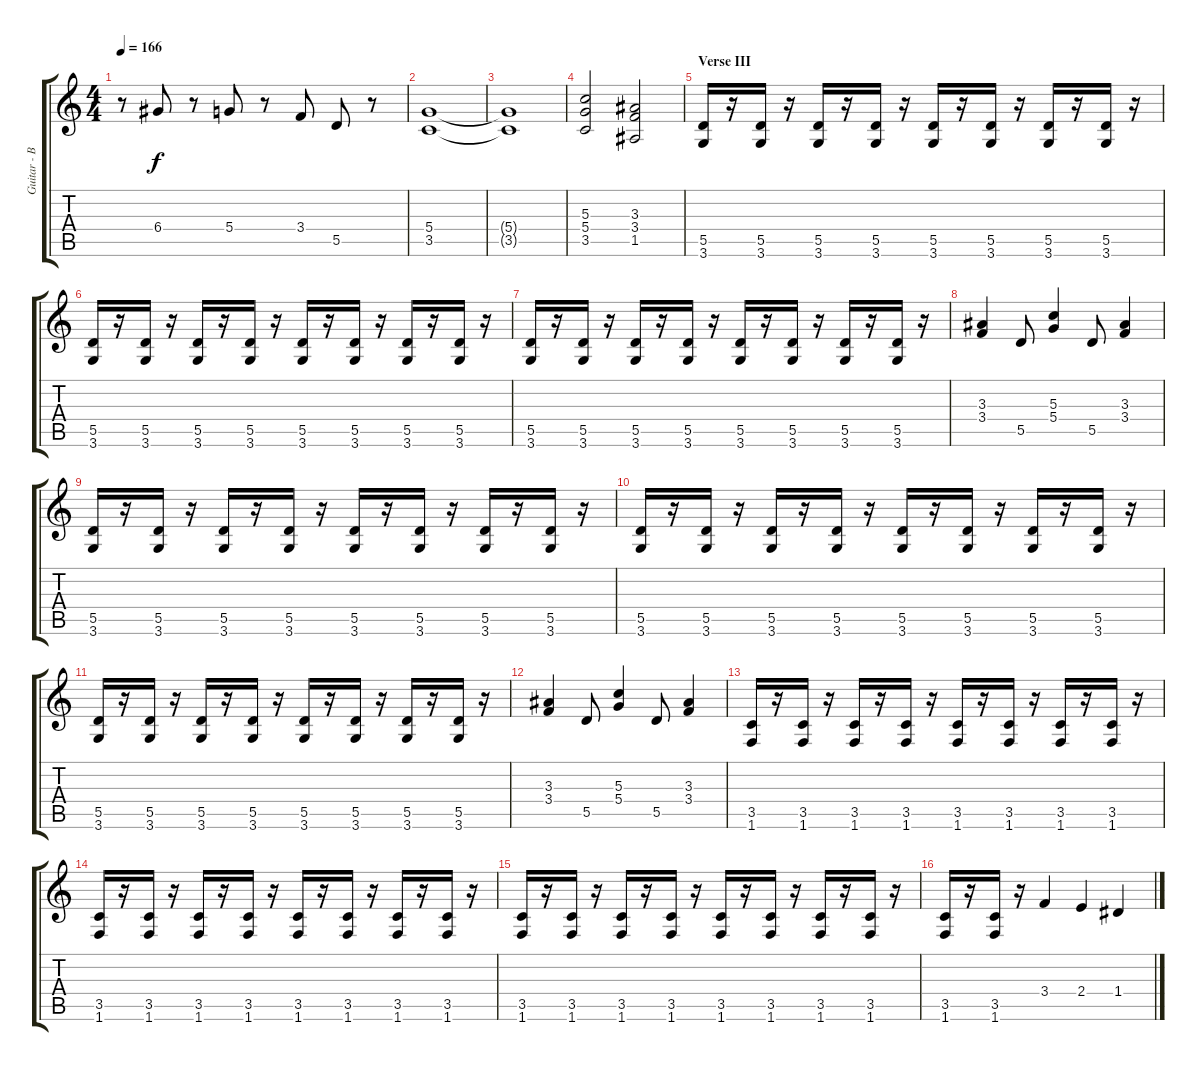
\track ("Guitar - Blackmore" "Guitar - B") {instrument distortionguitar}
\staff {score tabs}
\tuning (E4 B3 G3 D3 A2 E2) {hide}
\ts (4 4)
\tempo 166
\clef g2
\ks c
r.8{dy f} 6.4.8 r.8 5.4.8 r.8 3.4.8 5.5.8 r.8 |
(5.4 3.5).1 |
(5.4{t} 3.5{t}).1 |
(5.3 5.4 3.5).2 (3.3 3.4 1.5).2 |
\section ("" "Verse III")
(5.5 3.6).16 r.16 (5.5 3.6).16 r.16 (5.5 3.6).16 r.16 (5.5 3.6).16 r.16 (5.5 3.6).16 r.16 (5.5 3.6).16 r.16 (5.5 3.6).16 r.16 (5.5 3.6).16 r.16 |
(5.5 3.6).16 r.16 (5.5 3.6).16 r.16 (5.5 3.6).16 r.16 (5.5 3.6).16 r.16 (5.5 3.6).16 r.16 (5.5 3.6).16 r.16 (5.5 3.6).16 r.16 (5.5 3.6).16 r.16 |
(5.5 3.6).16 r.16 (5.5 3.6).16 r.16 (5.5 3.6).16 r.16 (5.5 3.6).16 r.16 (5.5 3.6).16 r.16 (5.5 3.6).16 r.16 (5.5 3.6).16 r.16 (5.5 3.6).16 r.16 |
(3.3 3.4).4 5.5.8 (5.3 5.4).4 5.5.8 (3.3 3.4).4 |
(5.5 3.6).16 r.16 (5.5 3.6).16 r.16 (5.5 3.6).16 r.16 (5.5 3.6).16 r.16 (5.5 3.6).16 r.16 (5.5 3.6).16 r.16 (5.5 3.6).16 r.16 (5.5 3.6).16 r.16 |
(5.5 3.6).16 r.16 (5.5 3.6).16 r.16 (5.5 3.6).16 r.16 (5.5 3.6).16 r.16 (5.5 3.6).16 r.16 (5.5 3.6).16 r.16 (5.5 3.6).16 r.16 (5.5 3.6).16 r.16 |
(5.5 3.6).16 r.16 (5.5 3.6).16 r.16 (5.5 3.6).16 r.16 (5.5 3.6).16 r.16 (5.5 3.6).16 r.16 (5.5 3.6).16 r.16 (5.5 3.6).16 r.16 (5.5 3.6).16 r.16 |
(3.3 3.4).4 5.5.8 (5.3 5.4).4 5.5.8 (3.3 3.4).4 |
(3.5 1.6).16 r.16 (3.5 1.6).16 r.16 (3.5 1.6).16 r.16 (3.5 1.6).16 r.16 (3.5 1.6).16 r.16 (3.5 1.6).16 r.16 (3.5 1.6).16 r.16 (3.5 1.6).16 r.16 |
(3.5 1.6).16 r.16 (3.5 1.6).16 r.16 (3.5 1.6).16 r.16 (3.5 1.6).16 r.16 (3.5 1.6).16 r.16 (3.5 1.6).16 r.16 (3.5 1.6).16 r.16 (3.5 1.6).16 r.16 |
(3.5 1.6).16 r.16 (3.5 1.6).16 r.16 (3.5 1.6).16 r.16 (3.5 1.6).16 r.16 (3.5 1.6).16 r.16 (3.5 1.6).16 r.16 (3.5 1.6).16 r.16 (3.5 1.6).16 r.16 |
(3.5 1.6).16 r.16 (3.5 1.6).16 r.16 3.4.4 2.4.4 1.4.4
